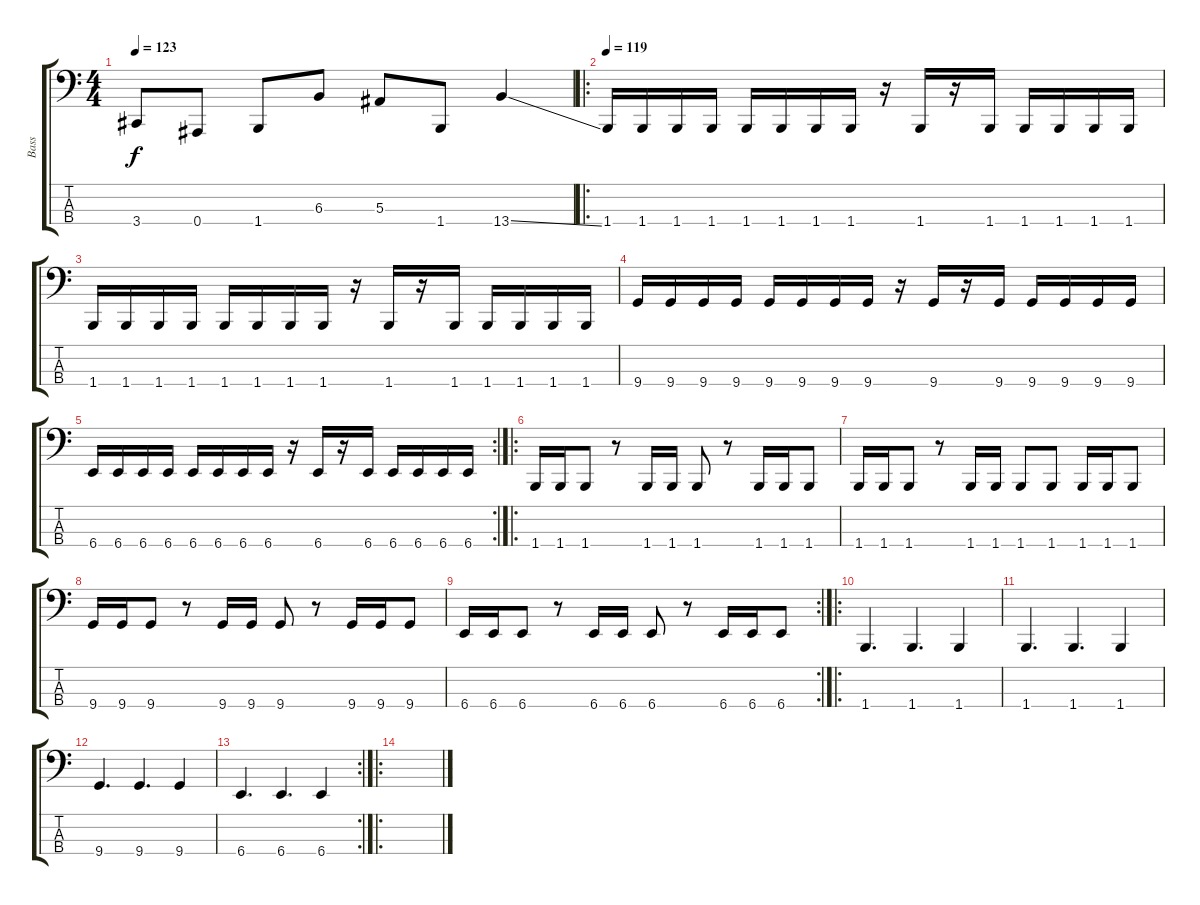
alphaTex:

\track ("Bass" "Bass") {instrument electricbasspick}
\staff {score tabs}
\tuning (Eb2 Bb1 F1 Bb0) {hide}
\ts (4 4)
\tempo 123
\clef f4
\ks c
3.4.8{dy f} 0.4.8 1.4.8 6.3.8 5.3.8 1.4.8 13.4{ss}.4 |
\ro
\tempo 119
1.4.16 1.4.16 1.4.16 1.4.16 1.4.16 1.4.16 1.4.16 1.4.16 r.16 1.4.16 r.16 1.4.16 1.4.16 1.4.16 1.4.16 1.4.16 |
1.4.16 1.4.16 1.4.16 1.4.16 1.4.16 1.4.16 1.4.16 1.4.16 r.16 1.4.16 r.16 1.4.16 1.4.16 1.4.16 1.4.16 1.4.16 |
9.4.16 9.4.16 9.4.16 9.4.16 9.4.16 9.4.16 9.4.16 9.4.16 r.16 9.4.16 r.16 9.4.16 9.4.16 9.4.16 9.4.16 9.4.16 |
\rc 2
6.4.16 6.4.16 6.4.16 6.4.16 6.4.16 6.4.16 6.4.16 6.4.16 r.16 6.4.16 r.16 6.4.16 6.4.16 6.4.16 6.4.16 6.4.16 |
\ro
1.4.16 1.4.16 1.4.8 r.8 1.4.16 1.4.16 1.4.8 r.8 1.4.16 1.4.16 1.4.8 |
1.4.16 1.4.16 1.4.8 r.8 1.4.16 1.4.16 1.4.8 1.4.8 1.4.16 1.4.16 1.4.8 |
9.4.16 9.4.16 9.4.8 r.8 9.4.16 9.4.16 9.4.8 r.8 9.4.16 9.4.16 9.4.8 |
\rc 2
6.4.16 6.4.16 6.4.8 r.8 6.4.16 6.4.16 6.4.8 r.8 6.4.16 6.4.16 6.4.8 |
\ro
1.4.4{d} 1.4.4{d} 1.4.4 |
1.4.4{d} 1.4.4{d} 1.4.4 |
9.4.4{d} 9.4.4{d} 9.4.4 |
\rc 2
6.4.4{d} 6.4.4{d} 6.4.4 |
\ro
